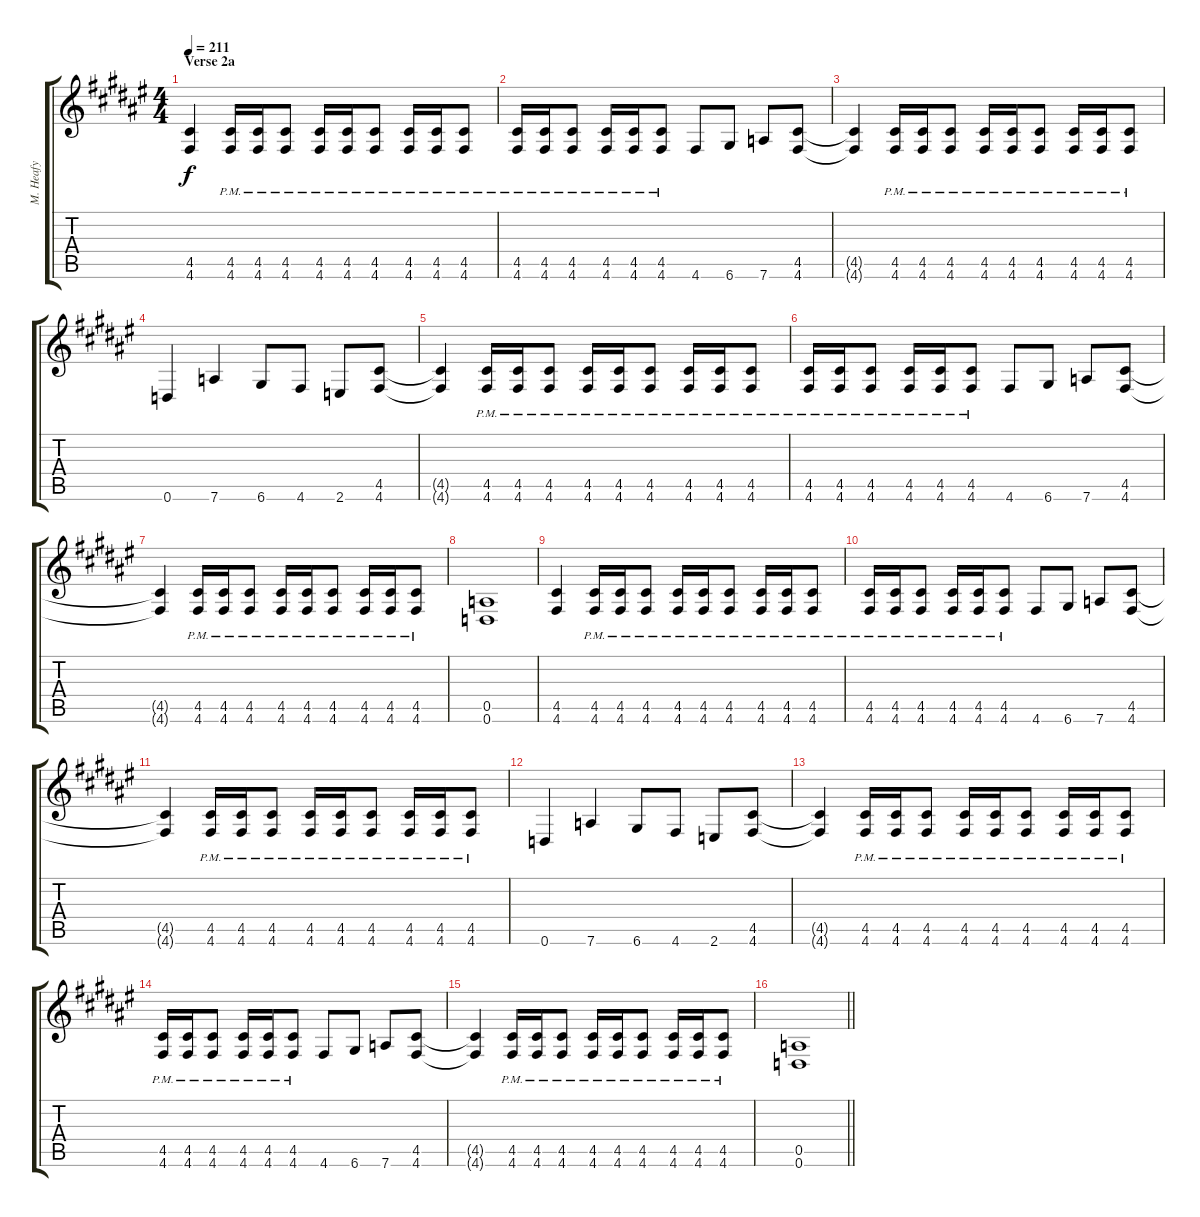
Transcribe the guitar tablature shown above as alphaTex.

\track ("M. Heafy" "M. Heafy") {instrument overdrivenguitar}
\staff {score tabs}
\tuning (E4 B3 G3 D3 A2 D2) {hide}
\ts (4 4)
\section ("" "Verse 2a")
\tempo 211
\clef g2
\ks d#minor
(4.5 4.6).4{dy f} (4.5{pm} 4.6{pm}).16 (4.5{pm} 4.6{pm}).16 (4.5{pm} 4.6{pm}).8 (4.5{pm} 4.6{pm}).16 (4.5{pm} 4.6{pm}).16 (4.5{pm} 4.6{pm}).8 (4.5{pm} 4.6{pm}).16 (4.5{pm} 4.6{pm}).16 (4.5{pm} 4.6{pm}).8 |
(4.5{pm} 4.6{pm}).16 (4.5{pm} 4.6{pm}).16 (4.5{pm} 4.6{pm}).8 (4.5{pm} 4.6{pm}).16 (4.5{pm} 4.6{pm}).16 (4.5{pm} 4.6{pm}).8 4.6.8 6.6.8 7.6.8 (4.5 4.6).8 |
(4.5{t} 4.6{t}).4 (4.5{pm} 4.6{pm}).16 (4.5{pm} 4.6{pm}).16 (4.5{pm} 4.6{pm}).8 (4.5{pm} 4.6{pm}).16 (4.5{pm} 4.6{pm}).16 (4.5{pm} 4.6{pm}).8 (4.5{pm} 4.6{pm}).16 (4.5{pm} 4.6{pm}).16 (4.5{pm} 4.6{pm}).8 |
0.6.4 7.6.4 6.6.8 4.6.8 2.6.8 (4.5 4.6).8 |
(4.5{t} 4.6{t}).4 (4.5{pm} 4.6{pm}).16 (4.5{pm} 4.6{pm}).16 (4.5{pm} 4.6{pm}).8 (4.5{pm} 4.6{pm}).16 (4.5{pm} 4.6{pm}).16 (4.5{pm} 4.6{pm}).8 (4.5{pm} 4.6{pm}).16 (4.5{pm} 4.6{pm}).16 (4.5{pm} 4.6{pm}).8 |
(4.5{pm} 4.6{pm}).16 (4.5{pm} 4.6{pm}).16 (4.5{pm} 4.6{pm}).8 (4.5{pm} 4.6{pm}).16 (4.5{pm} 4.6{pm}).16 (4.5{pm} 4.6{pm}).8 4.6.8 6.6.8 7.6.8 (4.5 4.6).8 |
(4.5{t} 4.6{t}).4 (4.5{pm} 4.6{pm}).16 (4.5{pm} 4.6{pm}).16 (4.5{pm} 4.6{pm}).8 (4.5{pm} 4.6{pm}).16 (4.5{pm} 4.6{pm}).16 (4.5{pm} 4.6{pm}).8 (4.5{pm} 4.6{pm}).16 (4.5{pm} 4.6{pm}).16 (4.5{pm} 4.6{pm}).8 |
(0.5 0.6).1 |
(4.5 4.6).4 (4.5{pm} 4.6{pm}).16 (4.5{pm} 4.6{pm}).16 (4.5{pm} 4.6{pm}).8 (4.5{pm} 4.6{pm}).16 (4.5{pm} 4.6{pm}).16 (4.5{pm} 4.6{pm}).8 (4.5{pm} 4.6{pm}).16 (4.5{pm} 4.6{pm}).16 (4.5{pm} 4.6{pm}).8 |
(4.5{pm} 4.6{pm}).16 (4.5{pm} 4.6{pm}).16 (4.5{pm} 4.6{pm}).8 (4.5{pm} 4.6{pm}).16 (4.5{pm} 4.6{pm}).16 (4.5{pm} 4.6{pm}).8 4.6.8 6.6.8 7.6.8 (4.5 4.6).8 |
(4.5{t} 4.6{t}).4 (4.5{pm} 4.6{pm}).16 (4.5{pm} 4.6{pm}).16 (4.5{pm} 4.6{pm}).8 (4.5{pm} 4.6{pm}).16 (4.5{pm} 4.6{pm}).16 (4.5{pm} 4.6{pm}).8 (4.5{pm} 4.6{pm}).16 (4.5{pm} 4.6{pm}).16 (4.5{pm} 4.6{pm}).8 |
0.6.4 7.6.4 6.6.8 4.6.8 2.6.8 (4.5 4.6).8 |
(4.5{t} 4.6{t}).4 (4.5{pm} 4.6{pm}).16 (4.5{pm} 4.6{pm}).16 (4.5{pm} 4.6{pm}).8 (4.5{pm} 4.6{pm}).16 (4.5{pm} 4.6{pm}).16 (4.5{pm} 4.6{pm}).8 (4.5{pm} 4.6{pm}).16 (4.5{pm} 4.6{pm}).16 (4.5{pm} 4.6{pm}).8 |
(4.5{pm} 4.6{pm}).16 (4.5{pm} 4.6{pm}).16 (4.5{pm} 4.6{pm}).8 (4.5{pm} 4.6{pm}).16 (4.5{pm} 4.6{pm}).16 (4.5{pm} 4.6{pm}).8 4.6.8 6.6.8 7.6.8 (4.5 4.6).8 |
(4.5{t} 4.6{t}).4 (4.5{pm} 4.6{pm}).16 (4.5{pm} 4.6{pm}).16 (4.5{pm} 4.6{pm}).8 (4.5{pm} 4.6{pm}).16 (4.5{pm} 4.6{pm}).16 (4.5{pm} 4.6{pm}).8 (4.5{pm} 4.6{pm}).16 (4.5{pm} 4.6{pm}).16 (4.5{pm} 4.6{pm}).8 |
\barLineRight lightlight
(0.5 0.6).1
